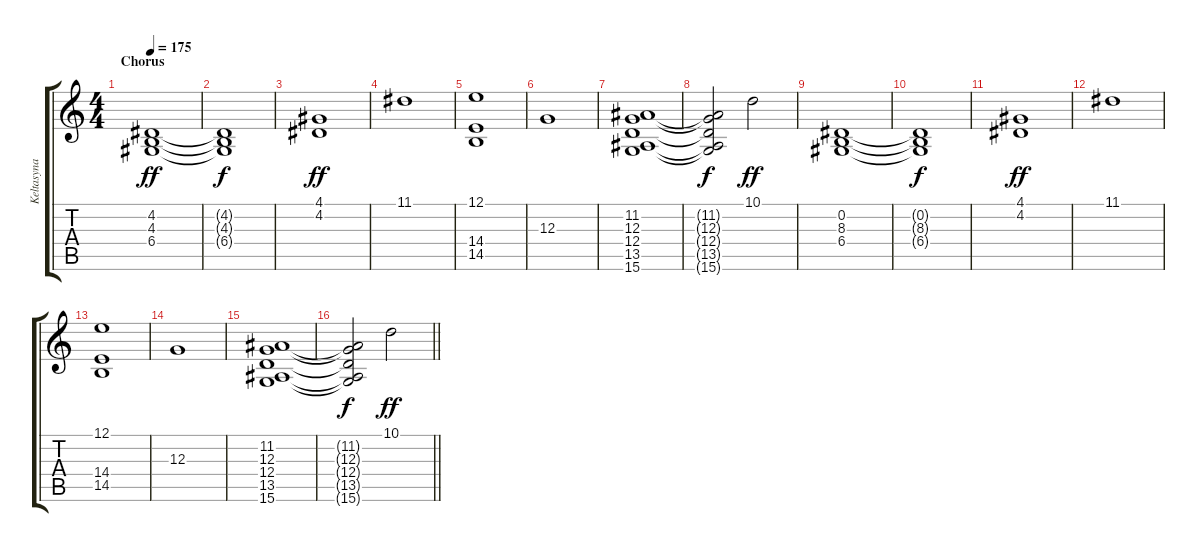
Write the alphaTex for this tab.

\track ("Keltasyna" "Keltasyna") {instrument lead2sawtooth}
\staff {score tabs}
\tuning (E4 B3 G3 D3 A2 E2) {hide}
\ts (4 4)
\section ("" "Chorus")
\tempo 175
\clef g2
\ks c
(4.2 4.3 6.4).1{dy ff} |
(4.2{t} 4.3{t} 6.4{t}).1{dy f} |
(4.1 4.2).1{dy ff} |
11.1.1 |
(12.1 14.4 14.5).1 |
12.3.1 |
(11.2 12.3 12.4 13.5 15.6).1 |
(11.2{t} 12.3{t} 12.4{t} 13.5{t} 15.6{t}).2{dy f} 10.1.2{dy ff} |
(0.2 8.3 6.4).1 |
(0.2{t} 8.3{t} 6.4{t}).1{dy f} |
(4.1 4.2).1{dy ff} |
11.1.1 |
(12.1 14.4 14.5).1 |
12.3.1 |
(11.2 12.3 12.4 13.5 15.6).1 |
\barLineRight lightlight
(11.2{t} 12.3{t} 12.4{t} 13.5{t} 15.6{t}).2{dy f} 10.1.2{dy ff}
